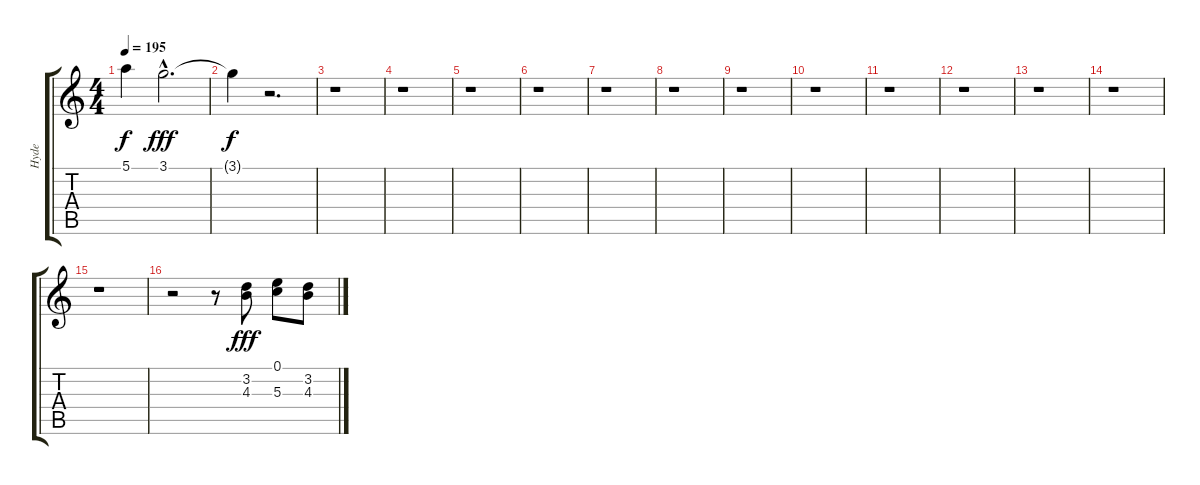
\track ("Hyde" "Hyde") {instrument electricguitarjazz}
\staff {score tabs}
\tuning (E4 B3 G3 D3 A2 E2) {hide}
\ts (4 4)
\tempo 195
\clef g2
\ks c
5.1{t}.4{dy f} 3.1{hac}.2{d dy fff} |
3.1{t}.4{dy f} r.2{d} |
r.1 |
r.1 |
r.1 |
r.1 |
r.1 |
r.1 |
r.1 |
r.1 |
r.1 |
r.1 |
r.1 |
r.1 |
r.1 |
r.2 r.8 (3.2 4.3).8{dy fff} (0.1 5.3).8 (3.2 4.3).8
